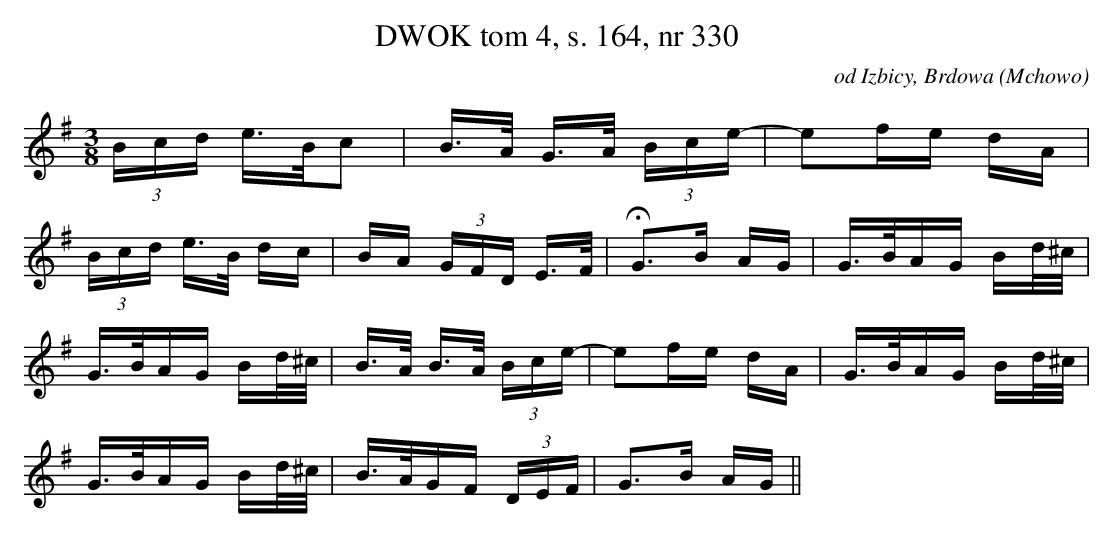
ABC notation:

X:1
T: DWOK tom 4, s. 164, nr 330
O: od Izbicy, Brdowa (Mchowo)
L: 1/16
M: 3/8
K: G
(3Bcd e3/B/c2 | B3/A/ G3/A/ (3Bce- | e2fe dA |
(3Bcd e3/B/ dc | BA (3GFD E3/F/ | HG3B AG | G3/B/AG Bd/^c/ |
G3/B/AG Bd/^c/ | B3/A/ B3/A/ (3Bce-|e2fe dA | G3/B/AG Bd/^c/ |
G3/B/AG Bd/^c/ | B3/A/GF (3DEF | G3B AG ||
